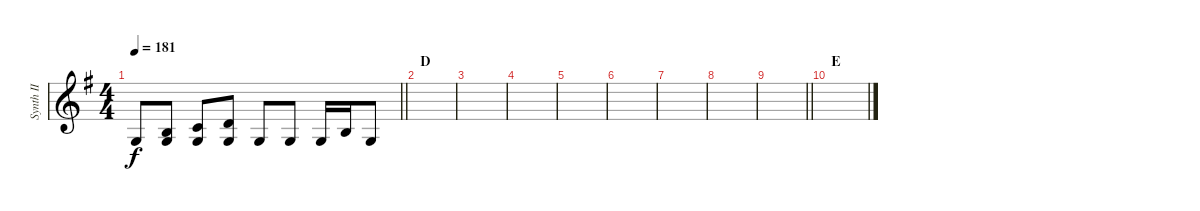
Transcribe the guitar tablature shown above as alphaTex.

\track ("Synth II" "Synth II") {solo instrument orchestrahit}
\staff {score}
\tuning (E4 B3 G3 D3 A2 E2) {hide}
\ts (4 4)
\tempo 181
\clef g2
\barLineRight lightlight
\ks g
0.3.8{dy f} (0.2 0.3).8 (1.2 0.3).8 (3.2 0.3).8 0.3.8 0.3.8 0.3.16 0.2.16 0.3.8 |
\section ("" "D")
|
|
|
|
|
|
|
\barLineRight lightlight
|
\section ("" "E")
